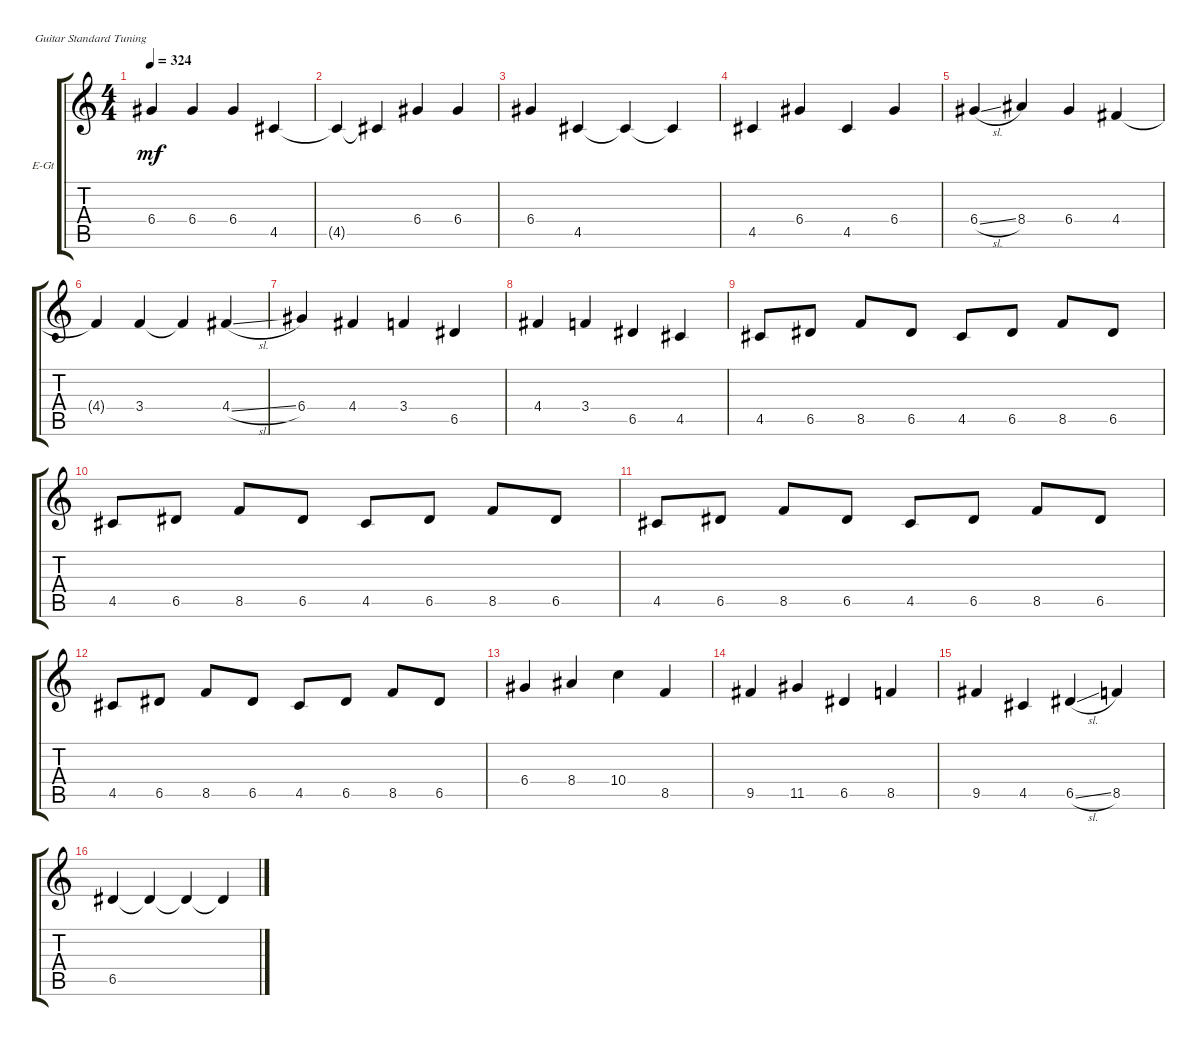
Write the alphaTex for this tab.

\defaultSystemsLayout 4
\bracketExtendMode groupsimilarinstruments
\firstSystemTrackNameOrientation horizontal
\otherSystemsTrackNameOrientation horizontal
\track ("Sumon Bass Lead" "E-Gt") {instrument electricguitarclean}
\staff {score tabs}
\tuning (E4 B3 G3 D3 A2 E2)
\ts (4 4)
\tempo 324
\clef g2
\ks c
6.4.4{dy mf} 6.4.4 6.4.4 4.5.4 |
4.5{t}.4 4.5{t}.4 6.4.4 6.4.4 |
6.4.4 4.5.4 4.5{t}.4 4.5{t}.4 |
4.5.4 6.4.4 4.5.4 6.4.4 |
6.4{sl}.4 8.4.4 6.4.4 4.4.4 |
4.4{t}.4 3.4.4 3.4{t}.4 4.4{sl}.4 |
6.4.4 4.4.4 3.4.4 6.5.4 |
4.4.4 3.4.4 6.5.4 4.5.4 |
4.5.8 6.5.8 8.5.8 6.5.8 4.5.8 6.5.8 8.5.8 6.5.8 |
4.5.8 6.5.8 8.5.8 6.5.8 4.5.8 6.5.8 8.5.8 6.5.8 |
4.5.8 6.5.8 8.5.8 6.5.8 4.5.8 6.5.8 8.5.8 6.5.8 |
4.5.8 6.5.8 8.5.8 6.5.8 4.5.8 6.5.8 8.5.8 6.5.8 |
6.4.4 8.4.4 10.4.4 8.5.4 |
9.5.4 11.5.4 6.5.4 8.5.4 |
9.5.4 4.5.4 6.5{sl}.4 8.5.4 |
6.5.4 6.5{t}.4 6.5{t}.4 6.5{t}.4
